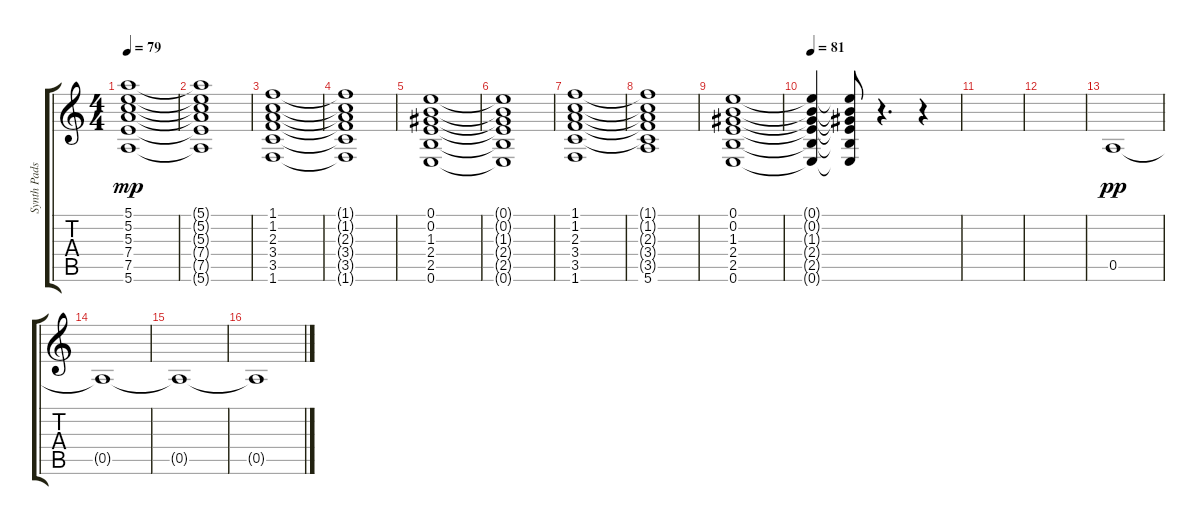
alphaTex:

\track ("Synth Pads" "Synth Pads") {instrument electricguitarclean}
\staff {score tabs}
\tuning (E4 B3 G3 D3 A2 E2) {hide}
\ts (4 4)
\tempo 79
\clef g2
\ks c
(5.1 5.2 5.3 7.4 7.5 5.6).1{dy mp} |
(5.1{t} 5.2{t} 5.3{t} 7.4{t} 7.5{t} 5.6{t}).1 |
(1.1 1.2 2.3 3.4 3.5 1.6).1 |
(1.1{t} 1.2{t} 2.3{t} 3.4{t} 3.5{t} 1.6{t}).1 |
(0.1 0.2 1.3 2.4 2.5 0.6).1 |
(0.1{t} 0.2{t} 1.3{t} 2.4{t} 2.5{t} 0.6{t}).1 |
(1.1 1.2 2.3 3.4 3.5 1.6).1 |
(1.1{t} 1.2{t} 2.3{t} 3.4{t} 3.5{t} 5.6).1 |
(0.1 0.2 1.3 2.4 2.5 0.6).1 |
\tempo 81
(0.1{t} 0.2{t} 1.3{t} 2.4{t} 2.5{t} 0.6{t}).4 (0.1{t} 0.2{t} 1.3{t} 2.4{t} 2.5{t} 0.6{t}).8 r.4{d} r.4 |
|
|
0.5.1{dy pp} |
0.5{t}.1 |
0.5{t}.1 |
0.5{t}.1
